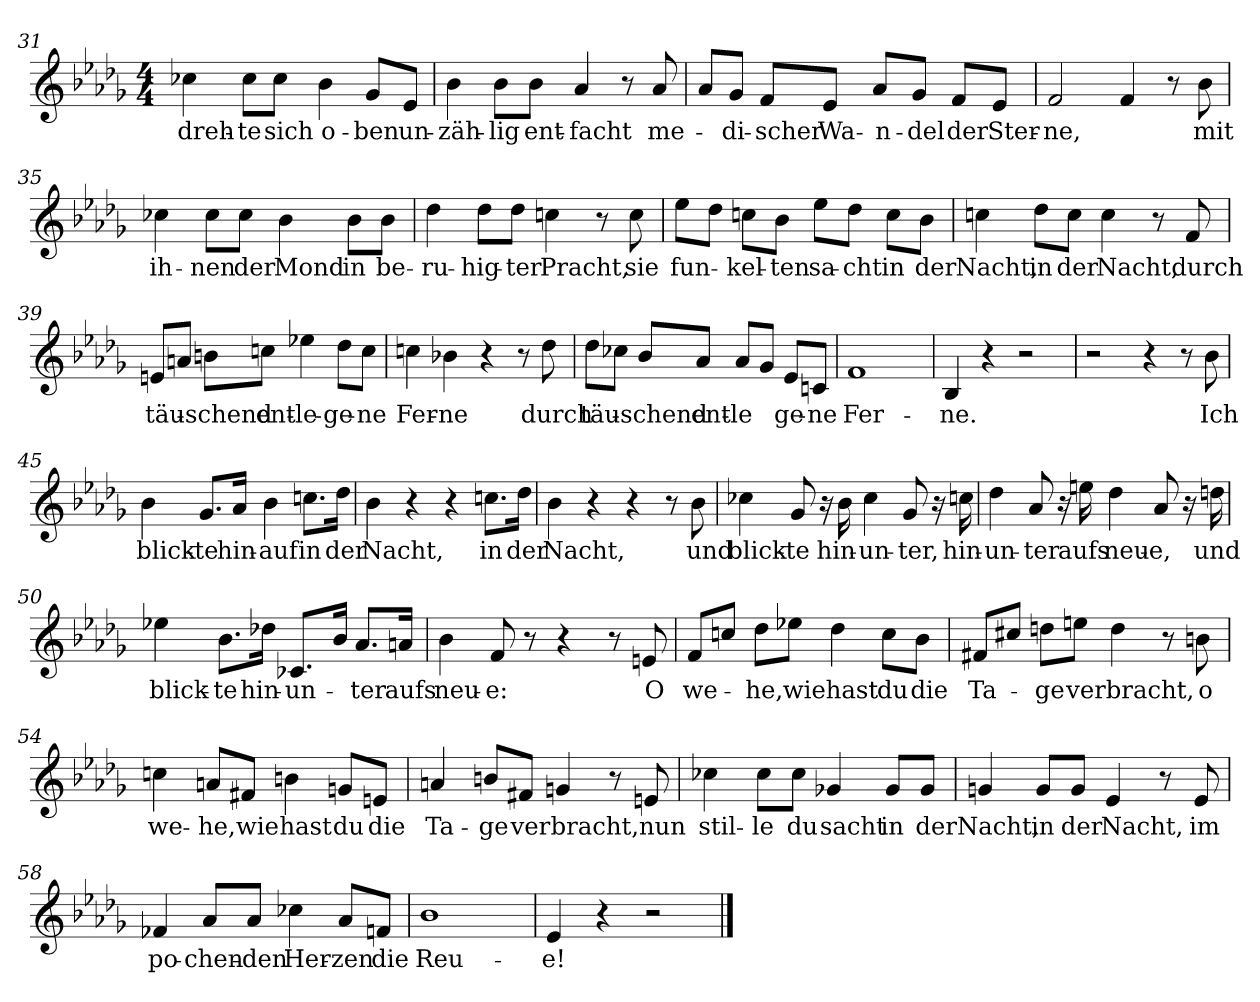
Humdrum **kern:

**kern	**text
*part1	*part1
*staff1	*staff1
*clefG2	*
*k[b-e-a-d-g-]	*
*M4/4	*
=31	=31
!	!LO:LY:b
4cc-X\	dreh-
!	!LO:LY:b
8cc-\L	-te
!	!LO:LY:b
8cc-\J	sich
!	!LO:LY:b
4b-\	o-
!	!LO:LY:b
8g-/L	-ben
!	!LO:LY:b
8e-/J	un-
!!LO:LB:g=z
=32	=32
!	!LO:LY:b
4b-\	-zäh-
!	!LO:LY:b
8b-\L	-lig
!	!LO:LY:b
8b-\J	ent-
!	!LO:LY:b
4a-/	-facht
8r	.
!	!LO:LY:b
8a-/	me-
=33	=33
8a-/L	.
!	!LO:LY:b
8g-/J	di-
!	!LO:LY:b
8f/L	-scher
!	!LO:LY:b
8e-/J	Wa-
!	!LO:LY:b
8a-/L	-n-
!	!LO:LY:b
8g-/J	-del
!	!LO:LY:b
8f/L	der
!	!LO:LY:b
8e-/J	Ster-
=34	=34
!	!LO:LY:b
2f/	-ne,
4f/	.
8r	.
!	!LO:LY:b
8b-\	mit
=35	=35
!	!LO:LY:b
4cc-X\	ih-
!	!LO:LY:b
8cc-\L	-nen
!	!LO:LY:b
8cc-\J	der
!	!LO:LY:b
4b-\	Mond
!	!LO:LY:b
8b-\L	in
!	!LO:LY:b
8b-\J	be-
=36	=36
!	!LO:LY:b
4dd-\	-ru-
!	!LO:LY:b
8dd-\L	-hig-
!	!LO:LY:b
8dd-\J	-ter
!	!LO:LY:b
4ccn\	Pracht,
8r	.
!	!LO:LY:b
8cc\	sie
!!LO:LB:g=z
=37	=37
!	!LO:LY:b
8ee-\L	fun-
8dd-\J	.
!	!LO:LY:b
8ccn\L	-kel-
!	!LO:LY:b
8b-\J	-ten
!	!LO:LY:b
8ee-\L	sa-
!	!LO:LY:b
8dd-\J	-cht
!	!LO:LY:b
8cc\L	in
!	!LO:LY:b
8b-\J	der
=38	=38
!	!LO:LY:b
4ccn\	Nacht,
!	!LO:LY:b
8dd-\L	in
!	!LO:LY:b
8cc\J	der
!	!LO:LY:b
4cc\	Nacht,
8r	.
!	!LO:LY:b
8f/	durch
=39	=39
!	!LO:LY:b
8en/L	täu-
8an/J	.
!	!LO:LY:b
8bn\L	-schend
!	!LO:LY:b
8ccn\J	ent-
!	!LO:LY:b
4ee-X\	-le-
!	!LO:LY:b
8dd-\L	-ge-
!	!LO:LY:b
8cc\J	-ne
=40	=40
!	!LO:LY:b
4ccn\	Fer-
!	!LO:LY:b
4b-X\	-ne
4r	.
8r	.
!	!LO:LY:b
8dd-\	durch
!!LO:LB:g=z
=41	=41
!	!LO:LY:b
8dd-\L	täu-
8cc-X\J	.
!	!LO:LY:b
8b-/L	schend
!	!LO:LY:b
8a-/J	ent-
!	!LO:LY:b
8a-/L	-le
8g-/J	.
!	!LO:LY:b
8e-/L	-ge-
!	!LO:LY:b
8cn/J	-ne
=42	=42
!	!LO:LY:b
1f	Fer-
=43	=43
!	!LO:LY:b
4B-/	-ne.
4r	.
2r	.
=44	=44
2r	.
4r	.
8r	.
!	!LO:LY:b
8b-\	Ich
=45	=45
!	!LO:LY:b
4b-\	blick-
!	!LO:LY:b
8.g-/L	-te
!	!LO:LY:b
16a-/Jk	hin-
!	!LO:LY:b
4b-\	-auf
!	!LO:LY:b
8.ccn\L	in
!	!LO:LY:b
16dd-\Jk	der
=46	=46
!	!LO:LY:b
4b-\	Nacht,
4r	.
4r	.
!	!LO:LY:b
8.ccn\L	in
!	!LO:LY:b
16dd-\Jk	der
=47	=47
!	!LO:LY:b
4b-\	Nacht,
4r	.
4r	.
8r	.
!	!LO:LY:b
8b-\	und
!!LO:LB:g=z
=48	=48
!	!LO:LY:b
4cc-X\	blick-
!	!LO:LY:b
8g-/	-te
16r	.
!	!LO:LY:b
16b-\	hin-
!	!LO:LY:b
4cc-\	-un-
!	!LO:LY:b
8g-/	-ter,
16r	.
!	!LO:LY:b
16ccn\	hin-
=49	=49
!	!LO:LY:b
4dd-\	-un-
!	!LO:LY:b
8a-/	-ter
16r	.
!	!LO:LY:b
16een\	aufs
!	!LO:LY:b
4dd-\	neu-
!	!LO:LY:b
8a-/	-e,
16r	.
!	!LO:LY:b
16ddn\	und
=50	=50
!	!LO:LY:b
4ee-X\	blick-
!	!LO:LY:b
8.b-\L	-te
!	!LO:LY:b
16dd-X\Jk	hin-
!	!LO:LY:b
8.c-X/L	-un-
16b-/Jk	.
!	!LO:LY:b
8.a-/L	-ter
!	!LO:LY:b
16an/Jk	aufs
=51	=51
!	!LO:LY:b
4b-\	neu-
!	!LO:LY:b
8f/	-e:
8r	.
4r	.
8r	.
!	!LO:LY:b
8en/	O
!!LO:PB:g=z
=52	=52
!	!LO:LY:b
8f/L	we-
8ccn/J	.
!	!LO:LY:b
8dd-\L	-he,
!	!LO:LY:b
8ee-X\J	wie
!	!LO:LY:b
4dd-\	hast
!	!LO:LY:b
8cc\L	du
!	!LO:LY:b
8b-\J	die
=53	=53
!	!LO:LY:b
8f#X/L	Ta-
8cc#X/J	.
!	!LO:LY:b
8ddn\L	-ge
!	!LO:LY:b
8een\J	ver
!	!LO:LY:b
4dd\	bracht,
8r	.
!	!LO:LY:b
8bn\	o
=54	=54
!	!LO:LY:b
4ccn\	we-
!	!LO:LY:b
8an/L	-he,
!	!LO:LY:b
8f#X/J	wie
!	!LO:LY:b
4bn\	hast
!	!LO:LY:b
8gn/L	du
!	!LO:LY:b
8en/J	die
=55	=55
!	!LO:LY:b
4an/	Ta-
!	!LO:LY:b
8bn/L	-ge
!	!LO:LY:b
8f#X/J	ver
!	!LO:LY:b
4gn/	bracht,
8r	.
!	!LO:LY:b
8en/	nun
!!LO:LB:g=z
=56	=56
!	!LO:LY:b
4cc-X\	stil-
!	!LO:LY:b
8cc-\L	-le
!	!LO:LY:b
8cc-\J	du
!	!LO:LY:b
4g-X/	sacht
!	!LO:LY:b
8g-/L	in
!	!LO:LY:b
8g-/J	der
=57	=57
!	!LO:LY:b
4gn/	Nacht,
!	!LO:LY:b
8g/L	in
!	!LO:LY:b
8g/J	der
!	!LO:LY:b
4e-/	Nacht,
8r	.
!	!LO:LY:b
8e-/	im
=58	=58
!	!LO:LY:b
4f-X/	po-
!	!LO:LY:b
8a-/L	-chen-
!	!LO:LY:b
8a-/J	-den
!	!LO:LY:b
4cc-X\	Her-
!	!LO:LY:b
8a-/L	-zen
!	!LO:LY:b
8fn/J	die
=59	=59
!	!LO:LY:b
1b-	Reu-
=60	=60
!	!LO:LY:b
4e-/	-e!
4r	.
2r	.
==	==
*-	*-
